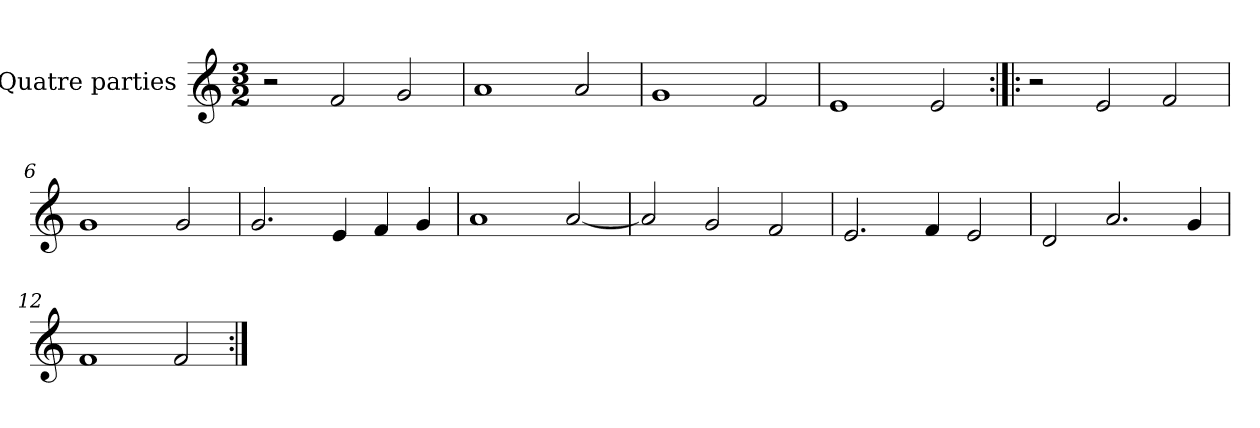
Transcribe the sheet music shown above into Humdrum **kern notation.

**kern
*part1
*staff1
*I"Quatre parties
*clefG2
*k[]
*M3/2
*MM180
=1
2r
2f/
2g/
=2
1a
2a/
=3
1g
2f/
=4
1e
2e/
=5:|!|:
2r
2e/
2f/
=6
1g
2g/
=7
2.g/
4e/
4f/
4g/
=8
1a
[2a/
=9
2a/]
2g/
2f/
=10
2.e/
4f/
2e/
=11
2d/
2.a/
4g/
=12
1f
2f/
=:|!
*-
